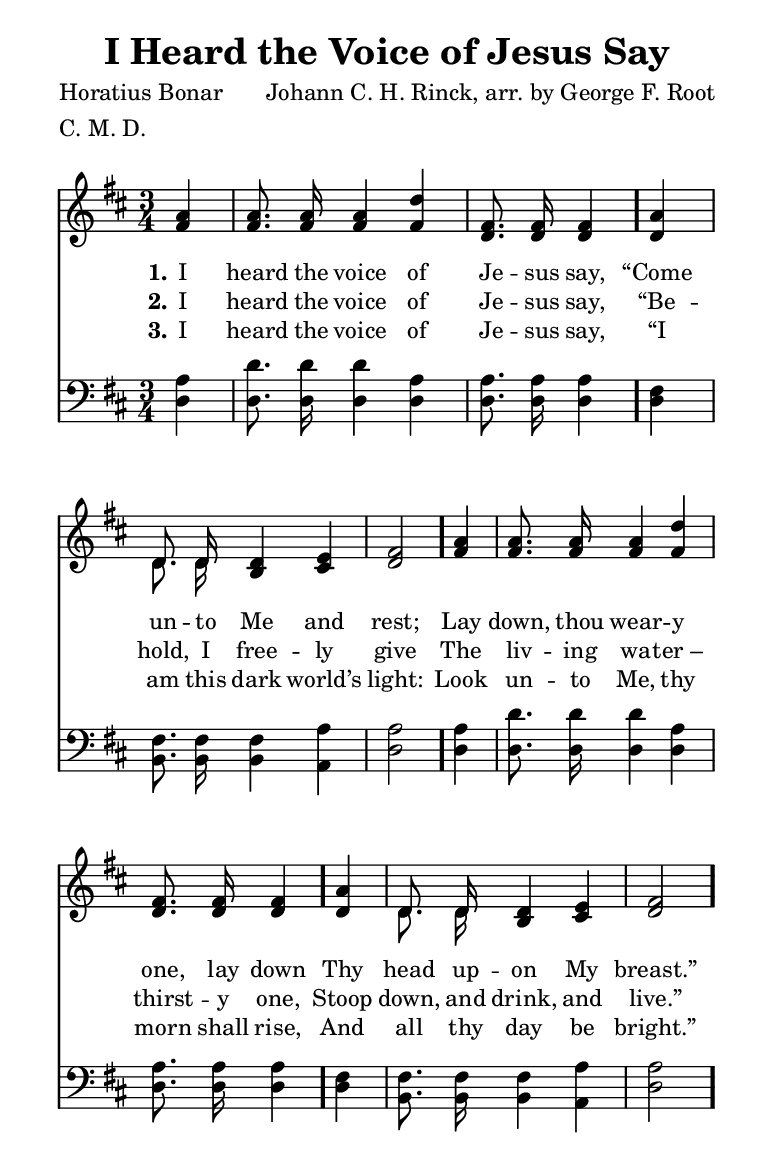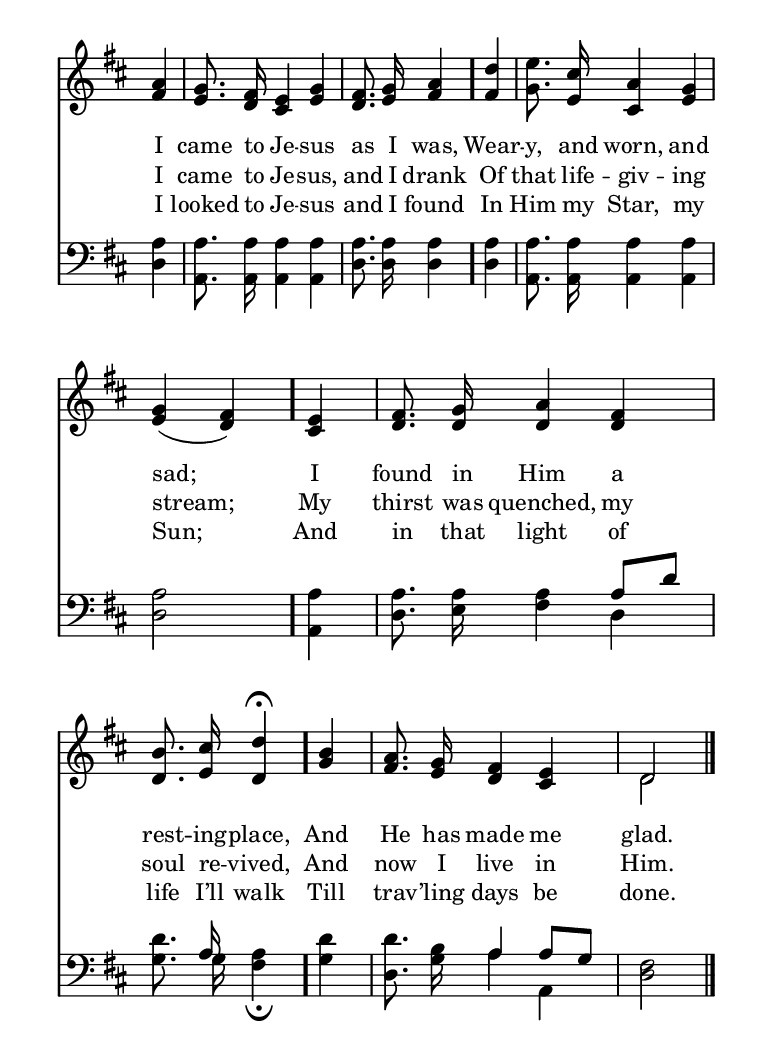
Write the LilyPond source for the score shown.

\include "common/global.ily"
\paper {
  \include "common/paper.ily"
}

\header{
  %gospel
  hymnnumber = "222"
  title = "I Heard the Voice of Jesus Say"
  tunename = "Varina"
  meter = "C. M. D."
  poet = "Horatius Bonar" % see https://hymnary.org/text/i_heard_the_voice_of_jesus_say_come_unto
  composer = "Johann C. H. Rinck, arr. by George F. Root" % see https://hymnary.org/tune/varina_root
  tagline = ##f
}

ta = { \tempo 4=80 }
tb = { \tempo 4=40 }

global = {
  \include "common/overrides.ily"
  \override Staff.TimeSignature.style = #'numbered
  \time 3/4
  \override Score.MetronomeMark.transparent = ##t % hide all fermata changes too
  \ta
  \key d \major
  \partial 4
  \autoBeamOff
}

patternA = { \ta c4 | c8. c16 c4 c | c8. c16 c4 }
patternB = { \ta c4 | c8. c16 c4 c | c2 }
patternC = { \ta c4 | c8. c16 c4 c | c4( c) }
patternD = { \ta c4 | c8. c16 c4 c | c8. c16 \tb c4 \ta }

notesSoprano = {
\global
\relative c'' {

  a4 | a8. a16 a4 d | fis,8. fis16 fis4
  a4 | d,8. d16 d4 e | fis2 \eogbreak
  a4 | a8. a16 a4 d | fis,8. fis16 fis4
  a4 | d,8. d16 d4 e | fis2 \eogbreak

  \changePitch \patternA { a | g fis e g | fis g a }
  \changePitch \patternC { d | e cis a g | g fis } \eogbreak
  \changePitch \patternD { e | fis g a fis | b cis d\fermata }
  \changePitch \patternB { b | a g fis e | d }

  \bar "|."

}
}

notesAlto = {
\global
\relative e' {

  \changePitch \patternA { fis | fis fis fis fis | d d d }
  \changePitch \patternB { d | d d b cis | d }
  \changePitch \patternA { fis | fis fis fis fis | d d d }
  \changePitch \patternB { d | d d b cis | d }

  \changePitch \patternA { fis | e d cis e | d e fis }
  \changePitch \patternC { fis | g e cis e | e d }
  \changePitch \patternA { cis | d d d d | d e d }
  \changePitch \patternB { g | fis e d cis | d }

}
}

notesTenor = {
\global
\relative a {

  \changePitch \patternA { a | d d d a | a a a }
  \changePitch \patternB { fis | fis fis fis a | a }
  \changePitch \patternA { a | d d d a | a a a }
  \changePitch \patternB { fis | fis fis fis a | a }

  \changePitch \patternA { a | a a a a | a a a }
  \changePitch \patternB { a | a a a a | a }
  a4 | a8. a16 a4 a8[ d] | d8. a16 a4
  d4 | d8. b16 a4 a8[ g] | fis2

}
}

notesBass = {
\global
\relative f {

  \changePitch \patternA { d | d d d d | d d d }
  \changePitch \patternB { d | b b b a | d }
  \changePitch \patternA { d | d d d d | d d d }
  \changePitch \patternB { d | b b b a | d }

  \changePitch \patternA { d | a a a a | d d d }
  \changePitch \patternB { d | a a a a | d }
  \changePitch \patternA { a | d e fis d | g g fis_\fermata }
  \changePitch \patternB { g | d g a a, | d }

}
}

wordsA = \lyricmode {
\set stanza = "1."

I heard the voice of Je -- sus say, \bar "."
“Come un -- to Me and rest; \bar "."
Lay down, thou wear -- y one, lay down \bar "."
Thy head up -- on My breast.” \bar "."
I came to Je -- sus as I was, \bar "."
Wear -- y, and worn, and sad; \bar "."
I found in Him a rest -- ing -- place, \bar "."
And He has made me glad. \bar "."

}

wordsB = \lyricmode {
\set stanza = "2."

I heard the voice of Je -- sus say,
“Be -- hold, I free -- ly give
The liv -- ing wa -- ter_– thirst -- y one,
Stoop down, and drink, and live.”
I came to Je -- sus, and I drank
Of that life -- giv -- ing stream;
My thirst was quenched, my soul re -- vived,
And now I live in Him.

}

wordsC = \lyricmode {
\set stanza = "3."

I heard the voice of Je -- sus say,
“I am this dark world’s light:
Look un -- to Me, thy morn shall rise,
And all thy day be bright.”
I looked to Je -- sus and I found
In Him my Star, my Sun;
And in that light of life I’ll walk
Till trav -- ’ling days be done.

}

\score {
  \context ChoirStaff <<
    \context Staff = upper <<
      \set Staff.autoBeaming = ##f
      \set ChoirStaff.systemStartDelimiter = #'SystemStartBar
      \set ChoirStaff.printPartCombineTexts = ##f
      \partcombine #'(2 . 11) \notesSoprano \notesAlto
      \context NullVoice = sopranos { \voiceOne << \notesSoprano >> }
      \context Lyrics = one   \lyricsto sopranos \wordsA
      \context Lyrics = two   \lyricsto sopranos \wordsB
      \context Lyrics = three \lyricsto sopranos \wordsC
    >>
    \context Staff = men <<
      \set Staff.autoBeaming = ##f
      \clef bass
      \set ChoirStaff.printPartCombineTexts = ##f
      \partcombine #'(2 . 11) \notesTenor \notesBass
    >>
  >>
  \layout {
    \include "common/layout.ily"
  }
  #(cond ((ly:get-option 'eog-midi-permitted) #{ \midi{
    \include "common/midi.ily"
  } #}))
}

\version "2.19.49"  % necessary for upgrading to future LilyPond versions.

% vi:set et ts=2 sw=2 ai nocindent syntax=lilypond:
